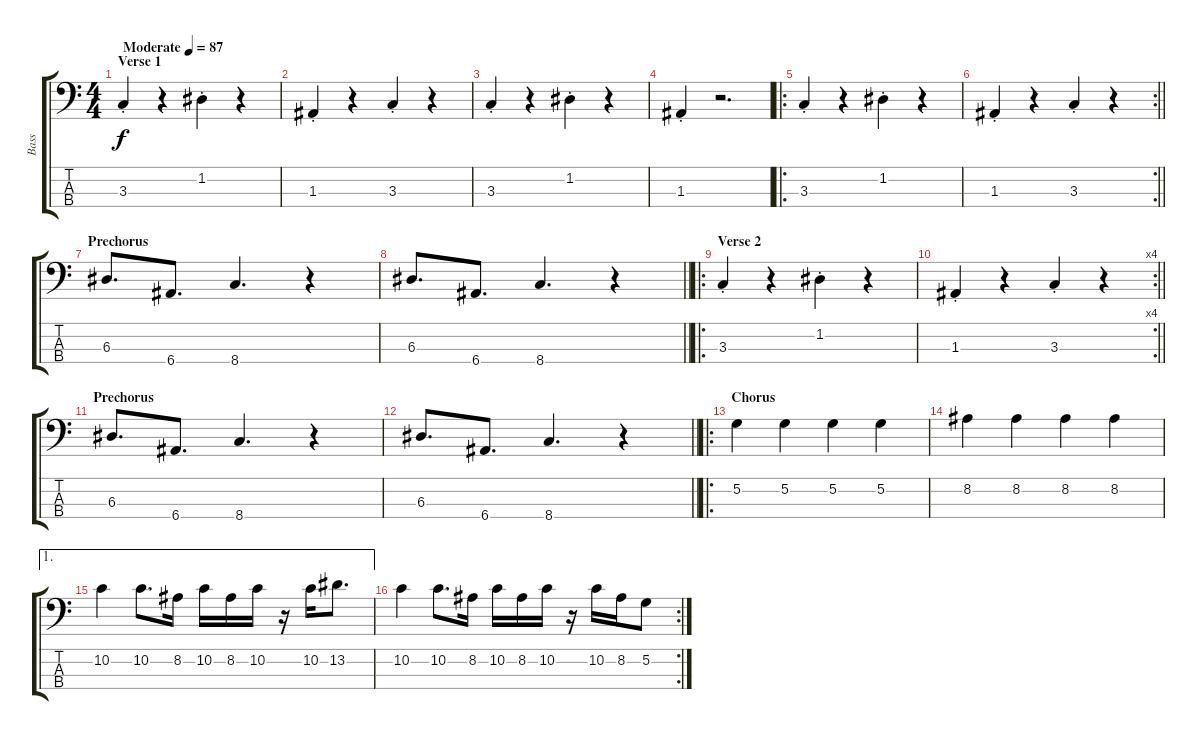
\track ("Bass" "Bass") {instrument electricbassfinger}
\staff {score tabs}
\tuning (G2 D2 A1 E1) {hide}
\ts (4 4)
\section ("" "Verse 1")
\tempo (87 "Moderate")
\clef f4
\ks c
3.3{st}.4{dy f instrument electricbassfinger} r.4 1.2{st}.4 r.4 |
1.3{st}.4 r.4 3.3{st}.4 r.4 |
3.3{st}.4 r.4 1.2{st}.4 r.4 |
1.3{st}.4 r.2{d} |
\ro
3.3{st}.4 r.4 1.2{st}.4 r.4 |
\rc 2
\barLineRight lightlight
1.3{st}.4 r.4 3.3{st}.4 r.4 |
\section ("" "Prechorus")
6.3.8{d} 6.4.8{d} 8.4.4{d} r.4 |
\barLineRight lightlight
6.3.8{d} 6.4.8{d} 8.4.4{d} r.4 |
\ro
\section ("" "Verse 2")
3.3{st}.4 r.4 1.2{st}.4 r.4 |
\rc 4
\barLineRight lightlight
1.3{st}.4 r.4 3.3{st}.4 r.4 |
\section ("" "Prechorus")
6.3.8{d} 6.4.8{d} 8.4.4{d} r.4 |
\barLineRight lightlight
6.3.8{d} 6.4.8{d} 8.4.4{d} r.4 |
\ro
\section ("" "Chorus")
5.2.4 5.2.4 5.2.4 5.2.4 |
8.2.4 8.2.4 8.2.4 8.2.4 |
\ae 1
10.2.4 10.2.8{d} 8.2.16 10.2.16 8.2.16 10.2.16 r.16 10.2.16 13.2.8{d} |
\rc 2
10.2.4 10.2.8{d} 8.2.16 10.2.16 8.2.16 10.2.16 r.16 10.2.16 8.2.16 5.2.8
